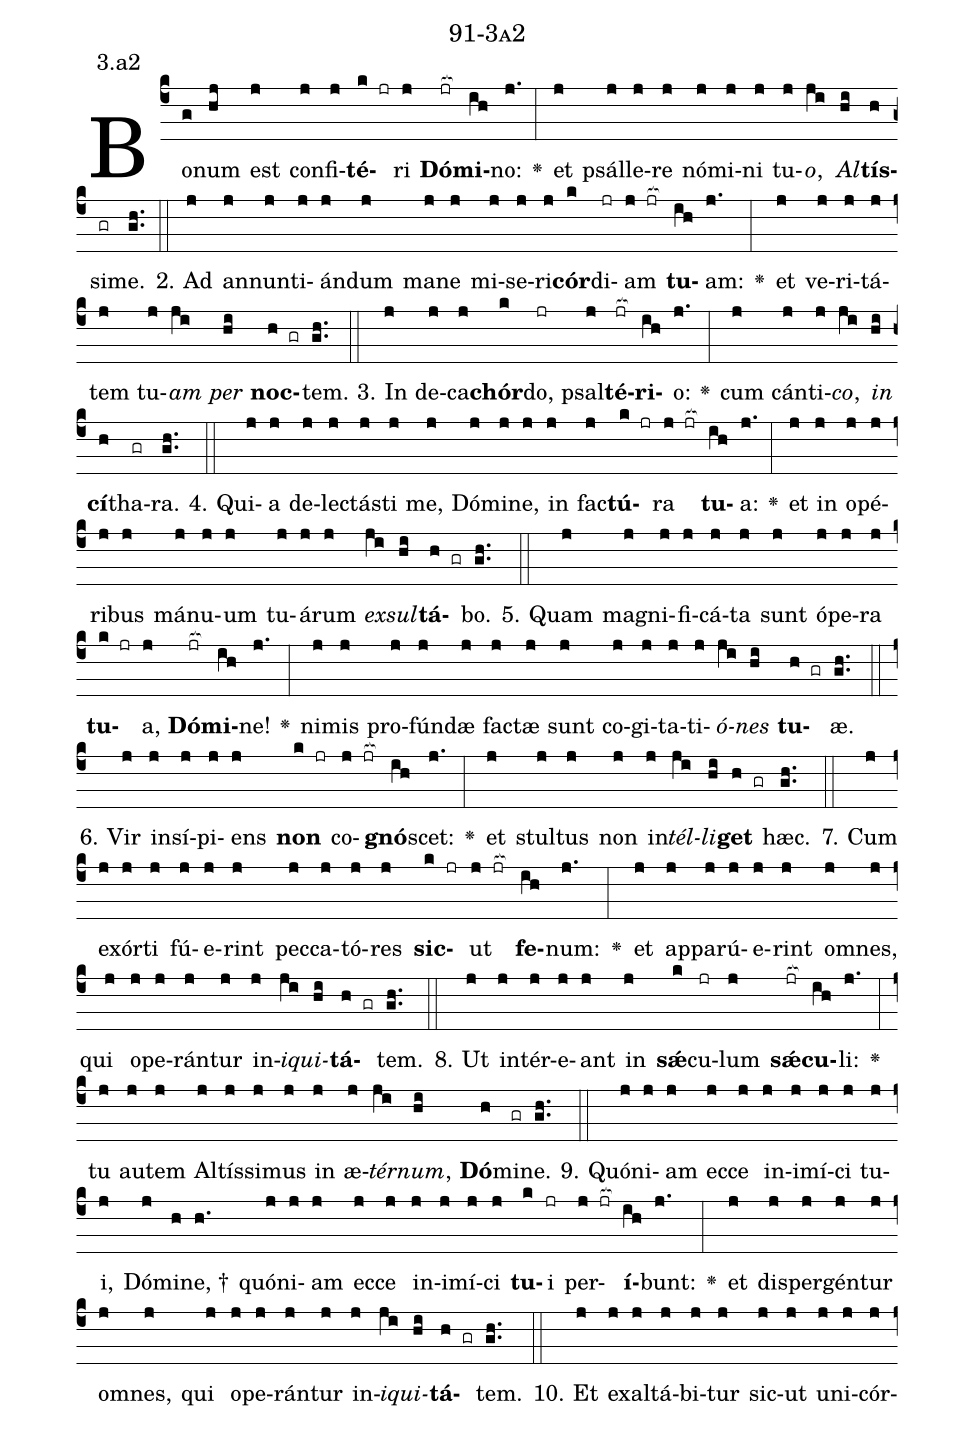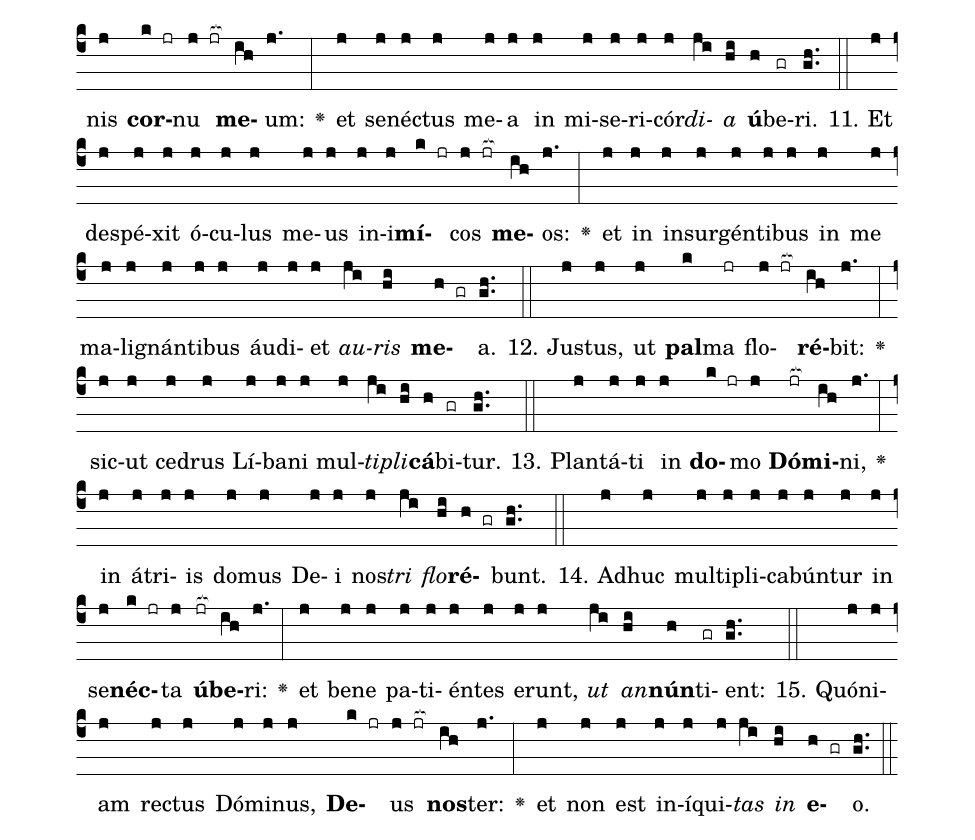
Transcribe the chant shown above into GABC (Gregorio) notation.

name: 91-3a2;
annotation: 3.a2;
%%
(c4)Bo(g)num(hj) est(j) con(j)fi(j)<b>té</b>(k jr)ri(j) <b>Dó</b>(jr[ocb:1{])<b>mi</b>(ih[ocb:0}])no:(j.) <v>\greheightstar</v>(:) et(j) psál(j)le(j)re(j) nó(j)mi(j)ni(j) tu(j)<i>o</i>,(ji) <i>Al</i>(hi)<b>tís</b>(h)si(gr)me.(gh..) (::)
2. Ad(j) an(j)nun(j)ti(j)án(j)dum(j) ma(j)ne(j) mi(j)se(j)ri(j)<b>cór</b>(k)di(jr)am(j jr[ocb:1{]) <b>tu</b>(ih[ocb:0}])am:(j.) <v>\greheightstar</v>(:) et(j) ve(j)ri(j)tá(j)tem(j) tu(j)<i>am</i>(ji) <i>per</i>(hi) <b>noc</b>(h gr)tem.(gh..) (::)
3. In(j) de(j)ca(j)<b>chór</b>(k)do,(jr) psal(j)<b>té</b>(jr[ocb:1{])<b>ri</b>(ih[ocb:0}])o:(j.) <v>\greheightstar</v>(:) cum(j) cán(j)ti(j)<i>co</i>,(ji) <i>in</i>(hi) <b>cí</b>(h)tha(gr)ra.(gh..) (::)
4. Qui(j)a(j) de(j)lec(j)tás(j)ti(j) me,(j) Dó(j)mi(j)ne,(j) in(j) fac(j)<b>tú</b>(k jr)ra(j jr[ocb:1{]) <b>tu</b>(ih[ocb:0}])a:(j.) <v>\greheightstar</v>(:) et(j) in(j) o(j)pé(j)ri(j)bus(j) má(j)nu(j)um(j) tu(j)á(j)rum(j) <i>ex</i>(ji)<i>sul</i>(hi)<b>tá</b>(h gr)bo.(gh..) (::)
5. Quam(j) ma(j)gni(j)fi(j)cá(j)ta(j) sunt(j) ó(j)pe(j)ra(j) <b>tu</b>(k jr)a,(j) <b>Dó</b>(jr[ocb:1{])<b>mi</b>(ih[ocb:0}])ne!(j.) <v>\greheightstar</v>(:) ni(j)mis(j) pro(j)fún(j)dæ(j) fac(j)tæ(j) sunt(j) co(j)gi(j)ta(j)ti(j)<i>ó</i>(ji)<i>nes</i>(hi) <b>tu</b>(h gr)æ.(gh..) (::)
6. Vir(j) in(j)sí(j)pi(j)ens(j) <b>non</b>(k jr) co(j jr[ocb:1{])<b>gnó</b>(ih[ocb:0}])scet:(j.) <v>\greheightstar</v>(:) et(j) stul(j)tus(j) non(j) in(j)<i>tél</i>(ji)<i>li</i>(hi)<b>get</b>(h gr) hæc.(gh..) (::)
7. Cum(j) ex(j)ór(j)ti(j) fú(j)e(j)rint(j) pec(j)ca(j)tó(j)res(j) <b>sic</b>(k jr)ut(j jr[ocb:1{]) <b>fe</b>(ih[ocb:0}])num:(j.) <v>\greheightstar</v>(:) et(j) ap(j)pa(j)rú(j)e(j)rint(j) om(j)nes,(j) qui(j) o(j)pe(j)rán(j)tur(j) in(j)<i>i</i>(ji)<i>qui</i>(hi)<b>tá</b>(h gr)tem.(gh..) (::)
8. Ut(j) in(j)tér(j)e(j)ant(j) in(j) <b>sǽ</b>(k)cu(jr)lum(j) <b>sǽ</b>(jr[ocb:1{])<b>cu</b>(ih[ocb:0}])li:(j.) <v>\greheightstar</v>(:) tu(j) au(j)tem(j) Al(j)tís(j)si(j)mus(j) in(j) æ(j)<i>tér</i>(ji)<i>num</i>,(hi) <b>Dó</b>(h)mi(gr)ne.(gh..) (::)
9. Quón(j)i(j)am(j) ec(j)ce(j) in(j)i(j)mí(j)ci(j) tu(j)i,(j) Dó(j)mi(h)ne, †(h.) quón(j)i(j)am(j) ec(j)ce(j) in(j)i(j)mí(j)ci(j) <b>tu</b>(k)i(jr) per(j jr[ocb:1{])<b>í</b>(ih[ocb:0}])bunt:(j.) <v>\greheightstar</v>(:) et(j) di(j)sper(j)gén(j)tur(j) om(j)nes,(j) qui(j) o(j)pe(j)rán(j)tur(j) in(j)<i>i</i>(ji)<i>qui</i>(hi)<b>tá</b>(h gr)tem.(gh..) (::)
10. Et(j) ex(j)al(j)tá(j)bi(j)tur(j) sic(j)ut(j) u(j)ni(j)cór(j)nis(j) <b>cor</b>(k jr)nu(j jr[ocb:1{]) <b>me</b>(ih[ocb:0}])um:(j.) <v>\greheightstar</v>(:) et(j) se(j)néc(j)tus(j) me(j)a(j) in(j) mi(j)se(j)ri(j)cór(j)<i>di</i>(ji)<i>a</i>(hi) <b>ú</b>(h)be(gr)ri.(gh..) (::)
11. Et(j) de(j)spé(j)xit(j) ó(j)cu(j)lus(j) me(j)us(j) in(j)i(j)<b>mí</b>(k jr)cos(j jr[ocb:1{]) <b>me</b>(ih[ocb:0}])os:(j.) <v>\greheightstar</v>(:) et(j) in(j) in(j)sur(j)gén(j)ti(j)bus(j) in(j) me(j) ma(j)li(j)gnán(j)ti(j)bus(j) áu(j)di(j)et(j) <i>au</i>(ji)<i>ris</i>(hi) <b>me</b>(h gr)a.(gh..) (::)
12. Jus(j)tus,(j) ut(j) <b>pal</b>(k)ma(jr) flo(j jr[ocb:1{])<b>ré</b>(ih[ocb:0}])bit:(j.) <v>\greheightstar</v>(:) sic(j)ut(j) ce(j)drus(j) Lí(j)ba(j)ni(j) mul(j)<i>ti</i>(ji)<i>pli</i>(hi)<b>cá</b>(h)bi(gr)tur.(gh..) (::)
13. Plan(j)tá(j)ti(j) in(j) <b>do</b>(k jr)mo(j) <b>Dó</b>(jr[ocb:1{])<b>mi</b>(ih[ocb:0}])ni,(j.) <v>\greheightstar</v>(:) in(j) á(j)tri(j)is(j) do(j)mus(j) De(j)i(j) nos(j)<i>tri</i>(ji) <i>flo</i>(hi)<b>ré</b>(h gr)bunt.(gh..) (::)
14. Ad(j)huc(j) mul(j)ti(j)pli(j)ca(j)bún(j)tur(j) in(j) se(j)<b>néc</b>(k jr)ta(j) <b>ú</b>(jr[ocb:1{])<b>be</b>(ih[ocb:0}])ri:(j.) <v>\greheightstar</v>(:) et(j) be(j)ne(j) pa(j)ti(j)én(j)tes(j) e(j)runt,(j) <i>ut</i>(ji) <i>an</i>(hi)<b>nún</b>(h)ti(gr)ent:(gh..) (::)
15. Quón(j)i(j)am(j) rec(j)tus(j) Dó(j)mi(j)nus,(j) <b>De</b>(k jr)us(j jr[ocb:1{]) <b>nos</b>(ih[ocb:0}])ter:(j.) <v>\greheightstar</v>(:) et(j) non(j) est(j) in(j)í(j)qui(j)<i>tas</i>(ji) <i>in</i>(hi) <b>e</b>(h gr)o.(gh..) (::)
